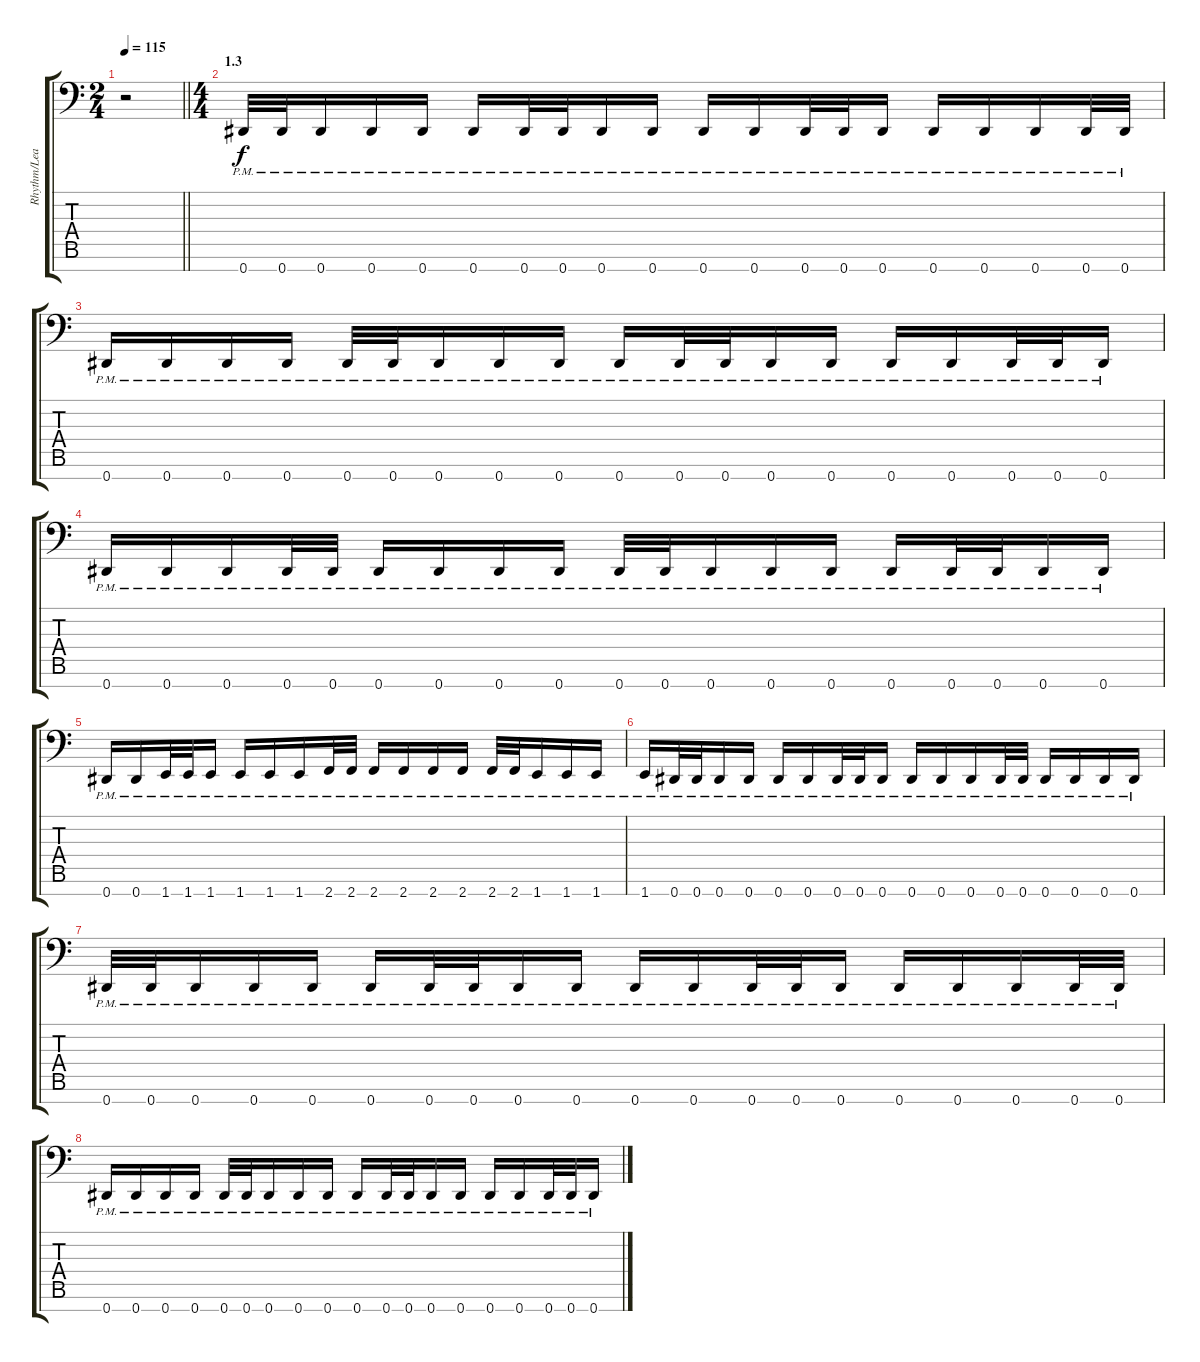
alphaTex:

\track ("Rhythm/Lead" "Rhythm/Lea") {instrument distortionguitar}
\staff {score tabs}
\tuning (Ab3 Eb3 B2 Gb2 Db2 Ab1 Eb1) {hide}
\ts (2 4)
\tempo 115
\clef f4
\barLineRight lightlight
\ks c
r.2{dy f} |
\ts (4 4)
\section ("" "1.3")
0.7{pm}.32 0.7{pm}.32 0.7{pm}.16 0.7{pm}.16 0.7{pm}.16 0.7{pm}.16 0.7{pm}.32 0.7{pm}.32 0.7{pm}.16 0.7{pm}.16 0.7{pm}.16 0.7{pm}.16 0.7{pm}.32 0.7{pm}.32 0.7{pm}.16 0.7{pm}.16 0.7{pm}.16 0.7{pm}.16 0.7{pm}.32 0.7{pm}.32 |
0.7{pm}.16 0.7{pm}.16 0.7{pm}.16 0.7{pm}.16 0.7{pm}.32 0.7{pm}.32 0.7{pm}.16 0.7{pm}.16 0.7{pm}.16 0.7{pm}.16 0.7{pm}.32 0.7{pm}.32 0.7{pm}.16 0.7{pm}.16 0.7{pm}.16 0.7{pm}.16 0.7{pm}.32 0.7{pm}.32 0.7{pm}.16 |
0.7{pm}.16 0.7{pm}.16 0.7{pm}.16 0.7{pm}.32 0.7{pm}.32 0.7{pm}.16 0.7{pm}.16 0.7{pm}.16 0.7{pm}.16 0.7{pm}.32 0.7{pm}.32 0.7{pm}.16 0.7{pm}.16 0.7{pm}.16 0.7{pm}.16 0.7{pm}.32 0.7{pm}.32 0.7{pm}.16 0.7{pm}.16 |
0.7{pm}.16 0.7{pm}.16 1.7{pm}.32 1.7{pm}.32 1.7{pm}.16 1.7{pm}.16 1.7{pm}.16 1.7{pm}.16 2.7{pm}.32 2.7{pm}.32 2.7{pm}.16 2.7{pm}.16 2.7{pm}.16 2.7{pm}.16 2.7{pm}.32 2.7{pm}.32 1.7{pm}.16 1.7{pm}.16 1.7{pm}.16 |
1.7{pm}.16 0.7{pm}.32 0.7{pm}.32 0.7{pm}.16 0.7{pm}.16 0.7{pm}.16 0.7{pm}.16 0.7{pm}.32 0.7{pm}.32 0.7{pm}.16 0.7{pm}.16 0.7{pm}.16 0.7{pm}.16 0.7{pm}.32 0.7{pm}.32 0.7{pm}.16 0.7{pm}.16 0.7{pm}.16 0.7{pm}.16 |
0.7{pm}.32 0.7{pm}.32 0.7{pm}.16 0.7{pm}.16 0.7{pm}.16 0.7{pm}.16 0.7{pm}.32 0.7{pm}.32 0.7{pm}.16 0.7{pm}.16 0.7{pm}.16 0.7{pm}.16 0.7{pm}.32 0.7{pm}.32 0.7{pm}.16 0.7{pm}.16 0.7{pm}.16 0.7{pm}.16 0.7{pm}.32 0.7{pm}.32 |
0.7{pm}.16 0.7{pm}.16 0.7{pm}.16 0.7{pm}.16 0.7{pm}.32 0.7{pm}.32 0.7{pm}.16 0.7{pm}.16 0.7{pm}.16 0.7{pm}.16 0.7{pm}.32 0.7{pm}.32 0.7{pm}.16 0.7{pm}.16 0.7{pm}.16 0.7{pm}.16 0.7{pm}.32 0.7{pm}.32 0.7{pm}.16
